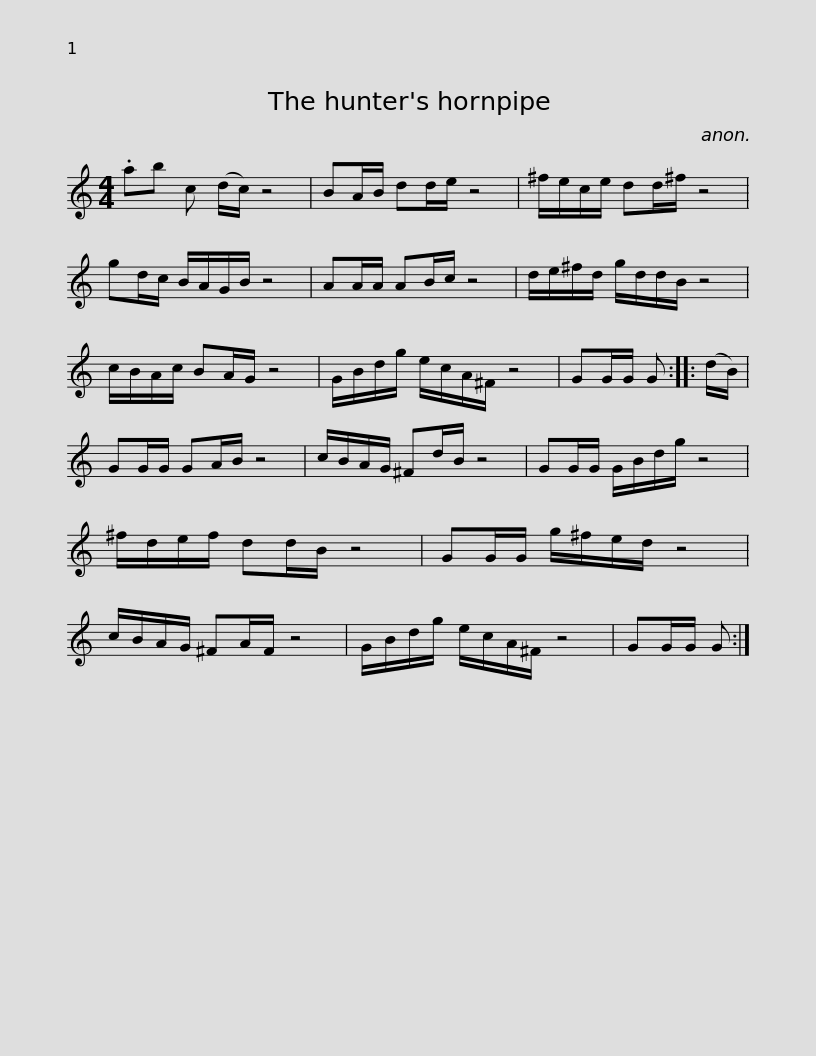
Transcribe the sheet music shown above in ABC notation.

X:1
L:1/8
M:4/4
I:linebreak $
K:C
V:1 treble
V:1
 .ab c (d/c/) z4 | BA/B/ dd/e/ z4 | ^f/e/c/e/ dd/^f/ z4 | gd/c/ B/A/G/B/ z4 | AA/A/ AB/c/ z4 |$ %5
 d/e/^f/d/ g/d/d/B/ z4 | c/B/A/c/ BA/G/ z4 | G/B/d/g/ e/c/A/^F/ z4 | GG/G/ G :: (d/B/) | %10
 GG/G/ GA/B/ z4 |$ c/B/A/G/ ^Fd/B/ z4 | GG/G/ G/B/d/g/ z4 | ^f/d/e/f/ dd/B/ z4 | GG/G/ g/^f/e/d/ z4 | %15
 c/B/A/G/ ^FA/F/ z4 |$ G/B/d/g/ e/c/A/^F/ z4 | GG/G/ G :| %18
